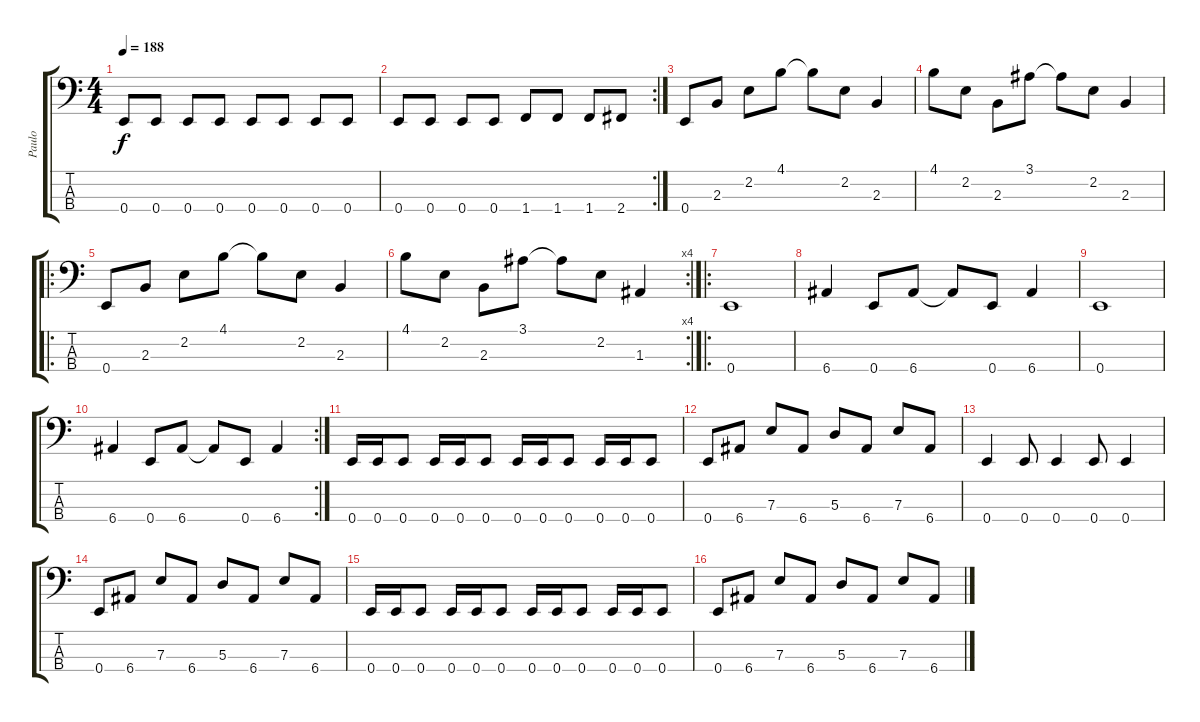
\track ("Paulo" "Paulo") {instrument electricbasspick}
\staff {score tabs}
\tuning (G2 D2 A1 E1) {hide}
\ts (4 4)
\tempo 188
\clef f4
\ks c
0.4.8{dy f} 0.4.8 0.4.8 0.4.8 0.4.8 0.4.8 0.4.8 0.4.8 |
\rc 2
0.4.8 0.4.8 0.4.8 0.4.8 1.4.8 1.4.8 1.4.8 2.4.8 |
0.4.8 2.3.8 2.2.8 4.1.8 4.1{t}.8 2.2.8 2.3.4 |
4.1.8 2.2.8 2.3.8 3.1.8 3.1{t}.8 2.2.8 2.3.4 |
\ro
0.4.8 2.3.8 2.2.8 4.1.8 4.1{t}.8 2.2.8 2.3.4 |
\rc 4
4.1.8 2.2.8 2.3.8 3.1.8 3.1{t}.8 2.2.8 1.3.4 |
\ro
0.4.1 |
6.4.4 0.4.8 6.4.8 6.4{t}.8 0.4.8 6.4.4 |
0.4.1 |
\rc 2
6.4.4 0.4.8 6.4.8 6.4{t}.8 0.4.8 6.4.4 |
0.4.16 0.4.16 0.4.8 0.4.16 0.4.16 0.4.8 0.4.16 0.4.16 0.4.8 0.4.16 0.4.16 0.4.8 |
0.4.8 6.4.8 7.3.8 6.4.8 5.3.8 6.4.8 7.3.8 6.4.8 |
0.4.4 0.4.8 0.4.4 0.4.8 0.4.4 |
0.4.8 6.4.8 7.3.8 6.4.8 5.3.8 6.4.8 7.3.8 6.4.8 |
0.4.16 0.4.16 0.4.8 0.4.16 0.4.16 0.4.8 0.4.16 0.4.16 0.4.8 0.4.16 0.4.16 0.4.8 |
0.4.8 6.4.8 7.3.8 6.4.8 5.3.8 6.4.8 7.3.8 6.4.8
